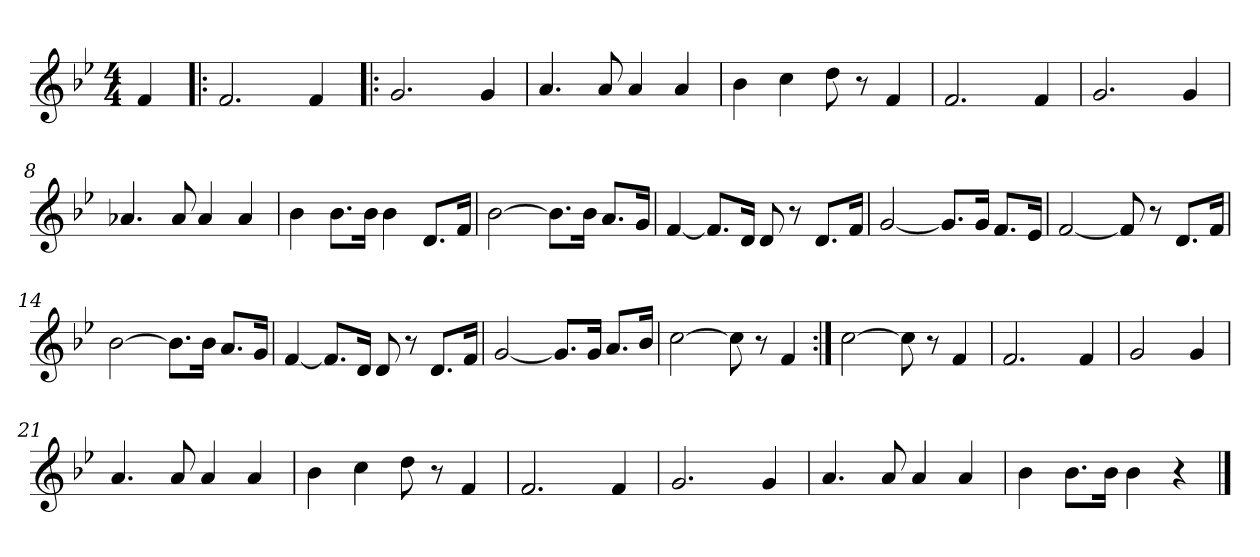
**kern
*part1
*staff1
*clefG2
*k[b-e-]
*B-:
*M4/4
=1
4f
=2|!:
2.f
4f
=3
2.g
4g
=4
4.a
8a
4a
4a
=5
4b-
4cc
8dd
8r
4f
=6
2.f
4f
=7
2.g
4g
=8
4.a-X
8a-
4a-
4a-
=9
4b-
8.b-\L
16b-\Jk
4b-
8.d/L
16f/Jk
=10
[2b-
8.b-\L]
16b-\Jk
8.a/L
16g/Jk
=11
[4f
8.f/L]
16d/Jk
8d
8r
8.d/L
16f/Jk
=12
[2g
8.g/L]
16g/Jk
8.f/L
16e-/Jk
=13
[2f
8f]
8r
8.d/L
16f/Jk
=14
[2b-
8.b-\L]
16b-\Jk
8.a/L
16g/Jk
=15
[4f
8.f/L]
16d/Jk
8d
8r
8.d/L
16f/Jk
=16
[2g
8.g/L]
16g/Jk
8.a/L
16b-/Jk
=17
[2cc
8cc]
8r
4f
=18:|!
[2cc
8cc]
8r
4f
=19
2.f
4f
=20
2g/
4g
=21
4.a
8a
4a
4a
=22
4b-
4cc
8dd
8r
4f
=23
2.f
4f
=24
2.g
4g
=25
4.a
8a
4a
4a
=26
4b-
8.b-\L
16b-\Jk
4b-
4r
==
*-
